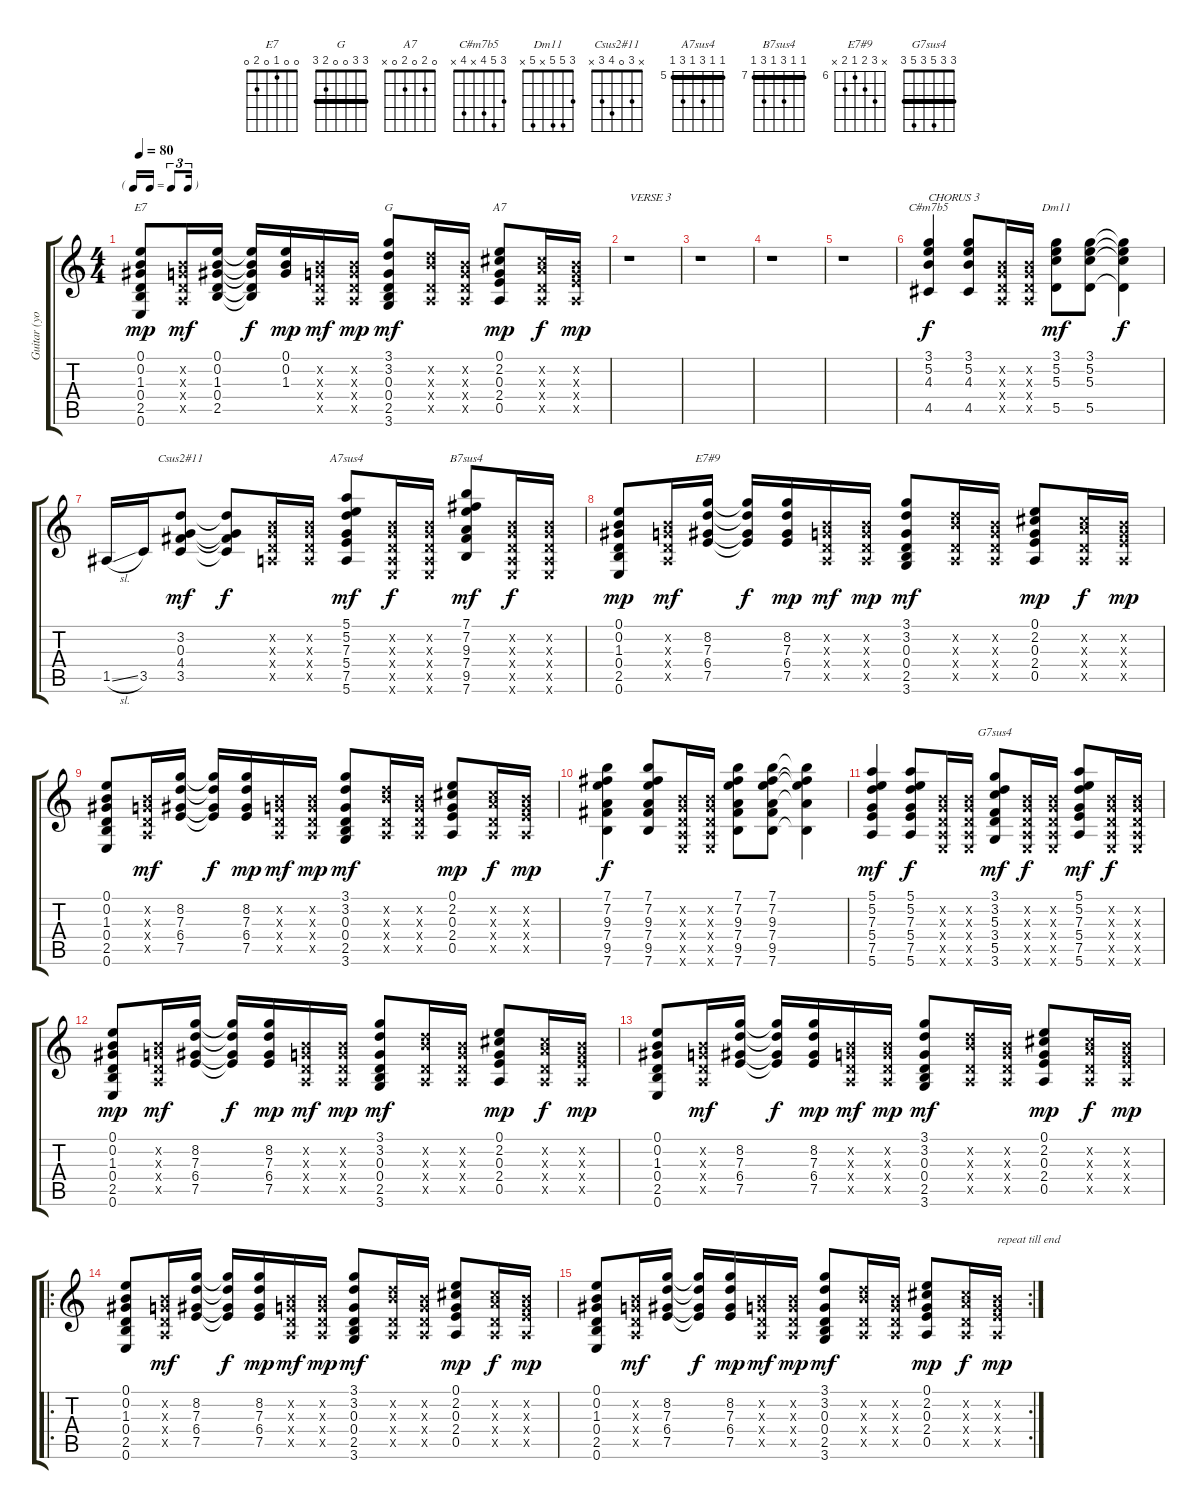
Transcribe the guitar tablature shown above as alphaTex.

\track ("Guitar (youp)" "Guitar (yo") {instrument acousticguitarsteel}
\staff {score tabs}
\tuning (E4 B3 G3 D3 A2 E2) {hide}
\chord ("E7" 0 0 1 0 2 0)
\chord ("G" 3 3 0 0 2 3) {barre 3}
\chord ("A7" 0 2 0 2 0 x)
\chord ("C#m7b5" 3 5 4 x 4 x)
\chord ("Dm11" 3 5 5 x 5 x)
\chord ("Csus2#11" x 3 0 4 3 x)
\chord ("A7sus4" 5 5 7 5 7 5) {firstfret 5 barre 5}
\chord ("B7sus4" 7 7 9 7 9 7) {firstfret 7 barre 7}
\chord ("E7#9" x 8 7 6 7 x) {firstfret 6}
\chord ("G7sus4" 3 3 5 3 5 3) {barre 3}
\ts (4 4)
\tf triplet16th
\tempo 80
\clef g2
\ks c
(0.1 0.2 1.3 0.4 2.5 0.6).8{ch "E7" dy mp} (0.2{x} 0.3{x} 0.4{x} 0.5{x}).16{dy mf} (0.1 0.2 1.3 0.4 2.5).16{volume 13 balance 8 instrument electricbassfinger} (0.1{t} 0.2{t} 1.3{t} 0.4{t} 2.5{t}).16{dy f volume 13 balance 8 instrument electricbassfinger} (0.1 0.2 1.3).16{dy mp volume 13 balance 8 instrument acousticguitarnylon} (0.2{x} 0.3{x} 0.4{x} 0.5{x}).16{dy mf volume 13 balance 8 instrument electricbassfinger} (0.2{x} 0.3{x} 0.4{x} 0.5{x}).16{dy mp volume 13 balance 8 instrument electricbassfinger} (3.1 3.2 0.3 0.4 2.5 3.6).8{ch "G" dy mf volume 13 balance 8 instrument acousticguitarnylon} (3.2{x} 4.3{x} 0.4{x} 0.5{x}).16 (0.2{x} 0.3{x} 0.4{x} 0.5{x}).16 (0.1 2.2 0.3 2.4 0.5).8{ch "A7" dy mp} (2.2{x} 2.3{x} 0.4{x} 0.5{x}).16{dy f} (0.2{x} 0.3{x} 2.4{x} 0.5{x}).16{dy mp volume 13 balance 8 instrument electricbassfinger} |
r.1{txt "VERSE 3"} |
r.1 |
r.1 |
r.1 |
(3.1 5.2 4.3 4.5).4{ch "C#m7b5" txt "CHORUS 3" dy f volume 13 balance 8 instrument acousticguitarnylon} (3.1 5.2 4.3 4.5).8{volume 13 balance 8 instrument acousticguitarnylon} (0.2{x} 0.3{x} 0.4{x} 0.5{x}).16{beam merge} (0.2{x} 0.3{x} 0.4{x} 0.5{x}).16 (3.1 5.2 5.3 5.5).8{ch "Dm11" dy mf volume 13 balance 8 instrument acousticguitarnylon} (3.1 5.2 5.3 5.5).8{volume 13 balance 8 instrument acousticguitarnylon} (3.1{t} 5.2{t} 5.3{t} 5.5{t}).4{dy f volume 13 balance 8 instrument acousticguitarnylon} |
1.5{sl}.16 3.5.16 (3.2 0.3 4.4 3.5).8{ch "Csus2#11" dy mf volume 13 balance 8 instrument acousticguitarnylon} (3.2{t} 0.3{t} 4.4{t} 3.5{t}).8{dy f volume 13 balance 8 instrument acousticguitarnylon} (0.2{x} 0.3{x} 0.4{x} 0.5{x}).16 (0.2{x} 0.3{x} 0.4{x} 0.5{x}).16 (5.1 5.2 7.3 5.4 7.5 5.6).8{ch "A7sus4" dy mf volume 13 balance 8 instrument acousticguitarnylon beam merge} (0.2{x} 0.3{x} 0.4{x} 0.5{x} 0.6{x}).16{dy f beam merge} (0.2{x} 0.3{x} 0.4{x} 0.5{x} 0.6{x}).16 (7.1 7.2 9.3 7.4 9.5 7.6).8{ch "B7sus4" dy mf beam merge} (0.2{x} 0.3{x} 0.4{x} 0.5{x} 0.6{x}).16{dy f beam merge} (0.2{x} 0.3{x} 0.4{x} 0.5{x} 0.6{x}).16 |
(0.1 0.2 1.3 0.4 2.5 0.6).8{dy mp} (0.2{x} 0.3{x} 0.4{x} 0.5{x}).16{dy mf} (8.2 7.3 6.4 7.5).16{ch "E7#9" volume 13 balance 8 instrument electricbassfinger} (8.2{t} 7.3{t} 6.4{t} 7.5{t}).16{dy f volume 13 balance 8 instrument electricbassfinger} (8.2 7.3 6.4 7.5).16{dy mp volume 13 balance 8 instrument acousticguitarnylon} (0.2{x} 0.3{x} 0.4{x} 0.5{x}).16{dy mf volume 13 balance 8 instrument electricbassfinger} (0.2{x} 0.3{x} 0.4{x} 0.5{x}).16{dy mp volume 13 balance 8 instrument electricbassfinger} (3.1 3.2 0.3 0.4 2.5 3.6).8{dy mf volume 13 balance 8 instrument acousticguitarnylon} (3.2{x} 4.3{x} 0.4{x} 0.5{x}).16 (0.2{x} 0.3{x} 0.4{x} 0.5{x}).16 (0.1 2.2 0.3 2.4 0.5).8{dy mp} (2.2{x} 2.3{x} 0.4{x} 0.5{x}).16{dy f} (0.2{x} 0.3{x} 2.4{x} 0.5{x}).16{dy mp volume 13 balance 8 instrument electricbassfinger} |
(0.1 0.2 1.3 0.4 2.5 0.6).8 (0.2{x} 0.3{x} 0.4{x} 0.5{x}).16{dy mf} (8.2 7.3 6.4 7.5).16{volume 13 balance 8 instrument electricbassfinger} (8.2{t} 7.3{t} 6.4{t} 7.5{t}).16{dy f volume 13 balance 8 instrument electricbassfinger} (8.2 7.3 6.4 7.5).16{dy mp volume 13 balance 8 instrument acousticguitarnylon} (0.2{x} 0.3{x} 0.4{x} 0.5{x}).16{dy mf volume 13 balance 8 instrument electricbassfinger} (0.2{x} 0.3{x} 0.4{x} 0.5{x}).16{dy mp volume 13 balance 8 instrument electricbassfinger} (3.1 3.2 0.3 0.4 2.5 3.6).8{dy mf volume 13 balance 8 instrument acousticguitarnylon} (3.2{x} 4.3{x} 0.4{x} 0.5{x}).16 (0.2{x} 0.3{x} 0.4{x} 0.5{x}).16 (0.1 2.2 0.3 2.4 0.5).8{dy mp} (2.2{x} 2.3{x} 0.4{x} 0.5{x}).16{dy f} (0.2{x} 0.3{x} 2.4{x} 0.5{x}).16{dy mp volume 13 balance 8 instrument electricbassfinger} |
(7.1 7.2 9.3 7.4 9.5 7.6).4{dy f volume 13 balance 8 instrument acousticguitarnylon} (7.1 7.2 9.3 7.4 9.5 7.6).8{volume 13 balance 8 instrument acousticguitarnylon beam merge} (0.2{x} 0.3{x} 0.4{x} 0.5{x} 0.6{x}).16 (0.2{x} 0.3{x} 0.4{x} 0.5{x} 0.6{x}).16 (7.1 7.2 9.3 7.4 9.5 7.6).8{volume 13 balance 8 instrument acousticguitarnylon} (7.1 7.2 9.3 7.4 9.5 7.6).8{volume 13 balance 8 instrument acousticguitarnylon} (7.1{t} 7.2{t} 9.3{t} 7.4{t} 7.6{t}).4{volume 13 balance 8 instrument acousticguitarnylon} |
(5.1 5.2 7.3 5.4 7.5 5.6).4{dy mf volume 13 balance 8 instrument acousticguitarnylon beam merge} (5.1 5.2 7.3 5.4 7.5 5.6).8{dy f beam merge} (0.2{x} 0.3{x} 0.4{x} 0.5{x} 0.6{x}).16 (0.2{x} 0.3{x} 0.4{x} 0.5{x} 0.6{x}).16 (3.1 3.2 5.3 3.4 5.5 3.6).8{ch "G7sus4" dy mf volume 13 balance 8 instrument acousticguitarnylon beam merge} (0.2{x} 0.3{x} 0.4{x} 0.5{x} 0.6{x}).16{dy f} (0.2{x} 0.3{x} 0.4{x} 0.5{x} 0.6{x}).16 (5.1 5.2 7.3 5.4 7.5 5.6).8{dy mf beam merge} (0.2{x} 0.3{x} 0.4{x} 0.5{x} 0.6{x}).16{dy f} (0.2{x} 0.3{x} 0.4{x} 0.5{x} 0.6{x}).16 |
(0.1 0.2 1.3 0.4 2.5 0.6).8{dy mp} (0.2{x} 0.3{x} 0.4{x} 0.5{x}).16{dy mf} (8.2 7.3 6.4 7.5).16{volume 13 balance 8 instrument electricbassfinger} (8.2{t} 7.3{t} 6.4{t} 7.5{t}).16{dy f volume 13 balance 8 instrument electricbassfinger} (8.2 7.3 6.4 7.5).16{dy mp volume 13 balance 8 instrument acousticguitarnylon} (0.2{x} 0.3{x} 0.4{x} 0.5{x}).16{dy mf volume 13 balance 8 instrument electricbassfinger} (0.2{x} 0.3{x} 0.4{x} 0.5{x}).16{dy mp volume 13 balance 8 instrument electricbassfinger} (3.1 3.2 0.3 0.4 2.5 3.6).8{dy mf volume 13 balance 8 instrument acousticguitarnylon} (3.2{x} 4.3{x} 0.4{x} 0.5{x}).16 (0.2{x} 0.3{x} 0.4{x} 0.5{x}).16 (0.1 2.2 0.3 2.4 0.5).8{dy mp} (2.2{x} 2.3{x} 0.4{x} 0.5{x}).16{dy f} (0.2{x} 0.3{x} 2.4{x} 0.5{x}).16{dy mp volume 13 balance 8 instrument electricbassfinger} |
(0.1 0.2 1.3 0.4 2.5 0.6).8 (0.2{x} 0.3{x} 0.4{x} 0.5{x}).16{dy mf} (8.2 7.3 6.4 7.5).16{volume 13 balance 8 instrument electricbassfinger} (8.2{t} 7.3{t} 6.4{t} 7.5{t}).16{dy f volume 13 balance 8 instrument electricbassfinger} (8.2 7.3 6.4 7.5).16{dy mp volume 13 balance 8 instrument acousticguitarnylon} (0.2{x} 0.3{x} 0.4{x} 0.5{x}).16{dy mf volume 13 balance 8 instrument electricbassfinger} (0.2{x} 0.3{x} 0.4{x} 0.5{x}).16{dy mp volume 13 balance 8 instrument electricbassfinger} (3.1 3.2 0.3 0.4 2.5 3.6).8{dy mf volume 13 balance 8 instrument acousticguitarnylon} (3.2{x} 4.3{x} 0.4{x} 0.5{x}).16 (0.2{x} 0.3{x} 0.4{x} 0.5{x}).16 (0.1 2.2 0.3 2.4 0.5).8{dy mp} (2.2{x} 2.3{x} 0.4{x} 0.5{x}).16{dy f} (0.2{x} 0.3{x} 2.4{x} 0.5{x}).16{dy mp volume 13 balance 8 instrument electricbassfinger} |
\ro
(0.1 0.2 1.3 0.4 2.5 0.6).8 (0.2{x} 0.3{x} 0.4{x} 0.5{x}).16{dy mf} (8.2 7.3 6.4 7.5).16{volume 13 balance 8 instrument electricbassfinger} (8.2{t} 7.3{t} 6.4{t} 7.5{t}).16{dy f volume 13 balance 8 instrument electricbassfinger} (8.2 7.3 6.4 7.5).16{dy mp volume 13 balance 8 instrument acousticguitarnylon} (0.2{x} 0.3{x} 0.4{x} 0.5{x}).16{dy mf volume 13 balance 8 instrument electricbassfinger} (0.2{x} 0.3{x} 0.4{x} 0.5{x}).16{dy mp volume 13 balance 8 instrument electricbassfinger} (3.1 3.2 0.3 0.4 2.5 3.6).8{dy mf volume 13 balance 8 instrument acousticguitarnylon} (3.2{x} 4.3{x} 0.4{x} 0.5{x}).16 (0.2{x} 0.3{x} 0.4{x} 0.5{x}).16 (0.1 2.2 0.3 2.4 0.5).8{dy mp} (2.2{x} 2.3{x} 0.4{x} 0.5{x}).16{dy f} (0.2{x} 0.3{x} 2.4{x} 0.5{x}).16{dy mp volume 13 balance 8 instrument electricbassfinger} |
\rc 2
(0.1 0.2 1.3 0.4 2.5 0.6).8 (0.2{x} 0.3{x} 0.4{x} 0.5{x}).16{dy mf} (8.2 7.3 6.4 7.5).16{volume 13 balance 8 instrument electricbassfinger} (8.2{t} 7.3{t} 6.4{t} 7.5{t}).16{dy f volume 13 balance 8 instrument electricbassfinger} (8.2 7.3 6.4 7.5).16{dy mp volume 13 balance 8 instrument acousticguitarnylon} (0.2{x} 0.3{x} 0.4{x} 0.5{x}).16{dy mf volume 13 balance 8 instrument electricbassfinger} (0.2{x} 0.3{x} 0.4{x} 0.5{x}).16{dy mp volume 13 balance 8 instrument electricbassfinger} (3.1 3.2 0.3 0.4 2.5 3.6).8{dy mf volume 13 balance 8 instrument acousticguitarnylon} (3.2{x} 4.3{x} 0.4{x} 0.5{x}).16 (0.2{x} 0.3{x} 0.4{x} 0.5{x}).16 (0.1 2.2 0.3 2.4 0.5).8{dy mp} (2.2{x} 2.3{x} 0.4{x} 0.5{x}).16{dy f} (0.2{x} 0.3{x} 2.4{x} 0.5{x}).16{txt "repeat till end" dy mp volume 13 balance 8 instrument electricbassfinger}
